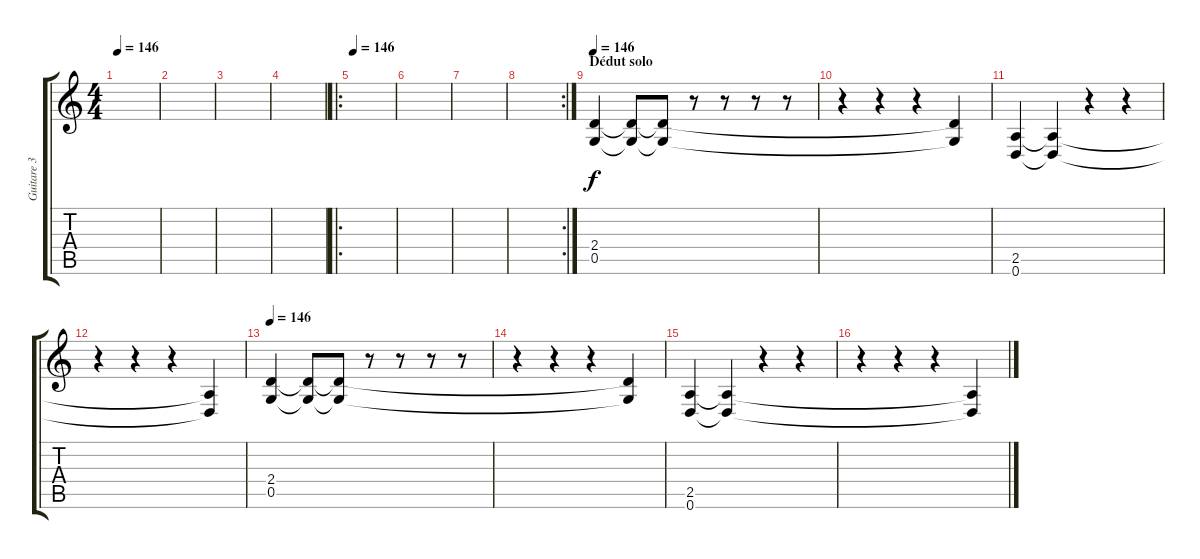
\track ("Guitare 3" "Guitare 3") {instrument distortionguitar}
\staff {score tabs}
\tuning (D4 A3 F3 C3 G2 D2) {hide}
\ts (4 4)
\tempo 146
\clef g2
\ks c
|
|
|
|
\ro
\tempo 146
|
|
|
\rc 2
|
\section ("" "Dédut solo")
\tempo 136
\tempo 146
(2.4 0.5).4 (2.4{t} 0.5{t}).8 (2.4{t} 0.5{t}).8 r.8 r.8 r.8 r.8 |
r.4 r.4 r.4 (2.4{t} 0.5{t}).4 |
(2.5 0.6).4 (2.5{t} 0.6{t}).4 r.4 r.4 |
r.4 r.4 r.4 (2.5{t} 0.6{t}).4 |
\tempo 146
(2.4 0.5).4 (2.4{t} 0.5{t}).8 (2.4{t} 0.5{t}).8 r.8 r.8 r.8 r.8 |
r.4 r.4 r.4 (2.4{t} 0.5{t}).4 |
(2.5 0.6).4 (2.5{t} 0.6{t}).4 r.4 r.4 |
r.4 r.4 r.4 (2.5{t} 0.6{t}).4
